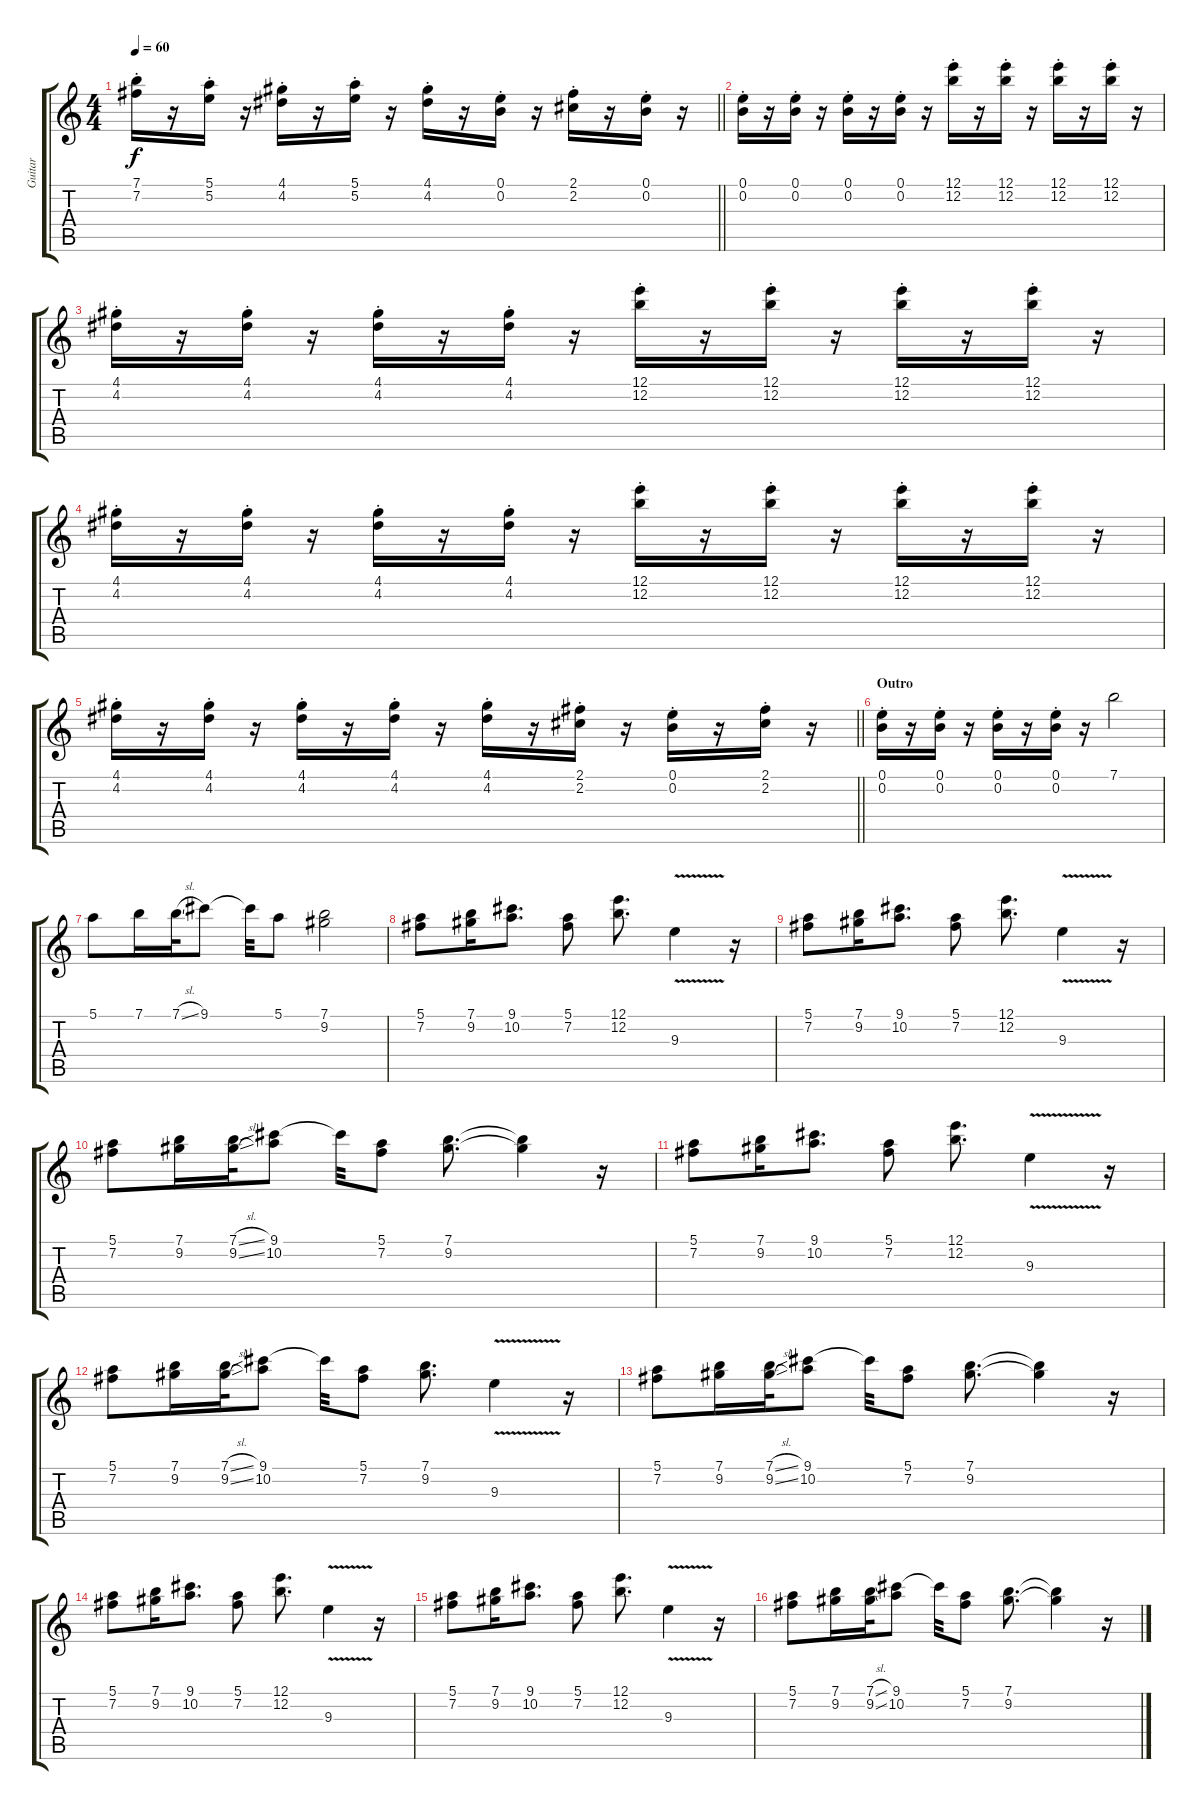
\track ("Guitar" "Guitar") {instrument electricguitarclean}
\staff {score tabs}
\tuning (E4 B3 G3 D3 A2 E2) {hide}
\ts (4 4)
\tempo 60
\clef g2
\barLineRight lightlight
\ks c
(7.1{st} 7.2{st}).16{dy f} r.16 (5.1{st} 5.2{st}).16 r.16 (4.1{st} 4.2{st}).16 r.16 (5.1{st} 5.2{st}).16 r.16 (4.1{st} 4.2{st}).16 r.16 (0.1{st} 0.2{st}).16 r.16 (2.1{st} 2.2{st}).16 r.16 (0.1{st} 0.2{st}).16 r.16 |
(0.1{st} 0.2{st}).16 r.16 (0.1{st} 0.2{st}).16 r.16 (0.1{st} 0.2{st}).16 r.16 (0.1{st} 0.2{st}).16 r.16 (12.1{st} 12.2{st}).16 r.16 (12.1{st} 12.2{st}).16 r.16 (12.1{st} 12.2{st}).16 r.16 (12.1{st} 12.2{st}).16 r.16 |
(4.1{st} 4.2{st}).16 r.16 (4.1{st} 4.2{st}).16 r.16 (4.1{st} 4.2{st}).16 r.16 (4.1{st} 4.2{st}).16 r.16 (12.1{st} 12.2{st}).16 r.16 (12.1{st} 12.2{st}).16 r.16 (12.1{st} 12.2{st}).16 r.16 (12.1{st} 12.2{st}).16 r.16 |
(4.1{st} 4.2{st}).16 r.16 (4.1{st} 4.2{st}).16 r.16 (4.1{st} 4.2{st}).16 r.16 (4.1{st} 4.2{st}).16 r.16 (12.1{st} 12.2{st}).16 r.16 (12.1{st} 12.2{st}).16 r.16 (12.1{st} 12.2{st}).16 r.16 (12.1{st} 12.2{st}).16 r.16 |
\barLineRight lightlight
(4.1{st} 4.2{st}).16 r.16 (4.1{st} 4.2{st}).16 r.16 (4.1{st} 4.2{st}).16 r.16 (4.1{st} 4.2{st}).16 r.16 (4.1{st} 4.2{st}).16 r.16 (2.1{st} 2.2{st}).16 r.16 (0.1{st} 0.2{st}).16 r.16 (2.1{st} 2.2{st}).16 r.16 |
\section ("" "Outro")
(0.1{st} 0.2{st}).16 r.16 (0.1{st} 0.2{st}).16 r.16 (0.1{st} 0.2{st}).16 r.16 (0.1{st} 0.2{st}).16 r.16 7.1.2 |
5.1.8 7.1.16 7.1{sl}.32 9.1.8 9.1{t}.32 5.1.8 (7.1 9.2).2 |
(5.1 7.2).8 (7.1 9.2).16 (9.1 10.2).8{d} (5.1 7.2).8 (12.1 12.2).8{d} 9.3{v}.4 r.16 |
(5.1 7.2).8 (7.1 9.2).16 (9.1 10.2).8{d} (5.1 7.2).8 (12.1 12.2).8{d} 9.3{v}.4 r.16 |
(5.1 7.2).8 (7.1 9.2).16 (7.1{sl} 9.2{sl}).32 (9.1 10.2).8 9.1{t}.32 (5.1 7.2).8 (7.1 9.2).8{d} (7.1{t} 9.2{t}).4 r.16 |
(5.1 7.2).8 (7.1 9.2).16 (9.1 10.2).8{d} (5.1 7.2).8 (12.1 12.2).8{d} 9.3{v}.4 r.16 |
(5.1 7.2).8 (7.1 9.2).16 (7.1{sl} 9.2{sl}).32 (9.1 10.2).8 9.1{t}.32 (5.1 7.2).8 (7.1 9.2).8{d} 9.3{v}.4 r.16 |
(5.1 7.2).8 (7.1 9.2).16 (7.1{sl} 9.2{sl}).32 (9.1 10.2).8 9.1{t}.32 (5.1 7.2).8 (7.1 9.2).8{d} (7.1{t} 9.2{t}).4 r.16 |
(5.1 7.2).8 (7.1 9.2).16 (9.1 10.2).8{d} (5.1 7.2).8 (12.1 12.2).8{d} 9.3{v}.4 r.16 |
(5.1 7.2).8 (7.1 9.2).16 (9.1 10.2).8{d} (5.1 7.2).8 (12.1 12.2).8{d} 9.3{v}.4 r.16 |
(5.1 7.2).8 (7.1 9.2).16 (7.1{sl} 9.2{sl}).32 (9.1 10.2).8 9.1{t}.32 (5.1 7.2).8 (7.1 9.2).8{d} (7.1{t} 9.2{t}).4 r.16
